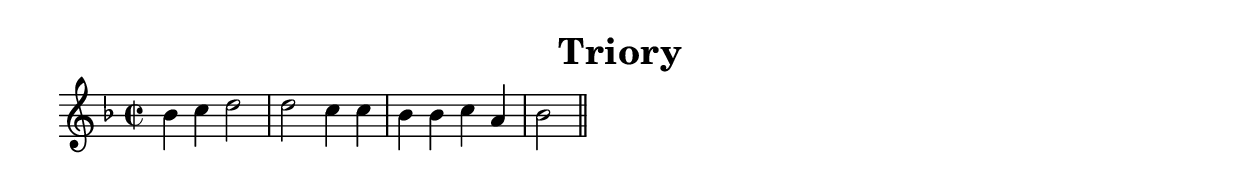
\version "2.7.40"
\header {
	crossRefNumber = "1"
	footnotes = "\\\\pour plus d'information : http://graner.name/nicolas/arbeau/"
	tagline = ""
	title = "Triory"
}
voicedefault =  {
\set Score.defaultBarType = ""

\override Staff.TimeSignature #'style = #'C
 \time 2/2 \key f \major   bes'4    c''4    d''2    d''2    c''4    c''4    
bes'4    bes'4    c''4    a'4    bes'2    \bar "||"   
}

\score{
    <<

	\context Staff="default"
	{
	    \voicedefault 
	}

    >>
	\layout { indent = 0.0\cm 
	}
	\midi { \tempo 2=100 }
}
